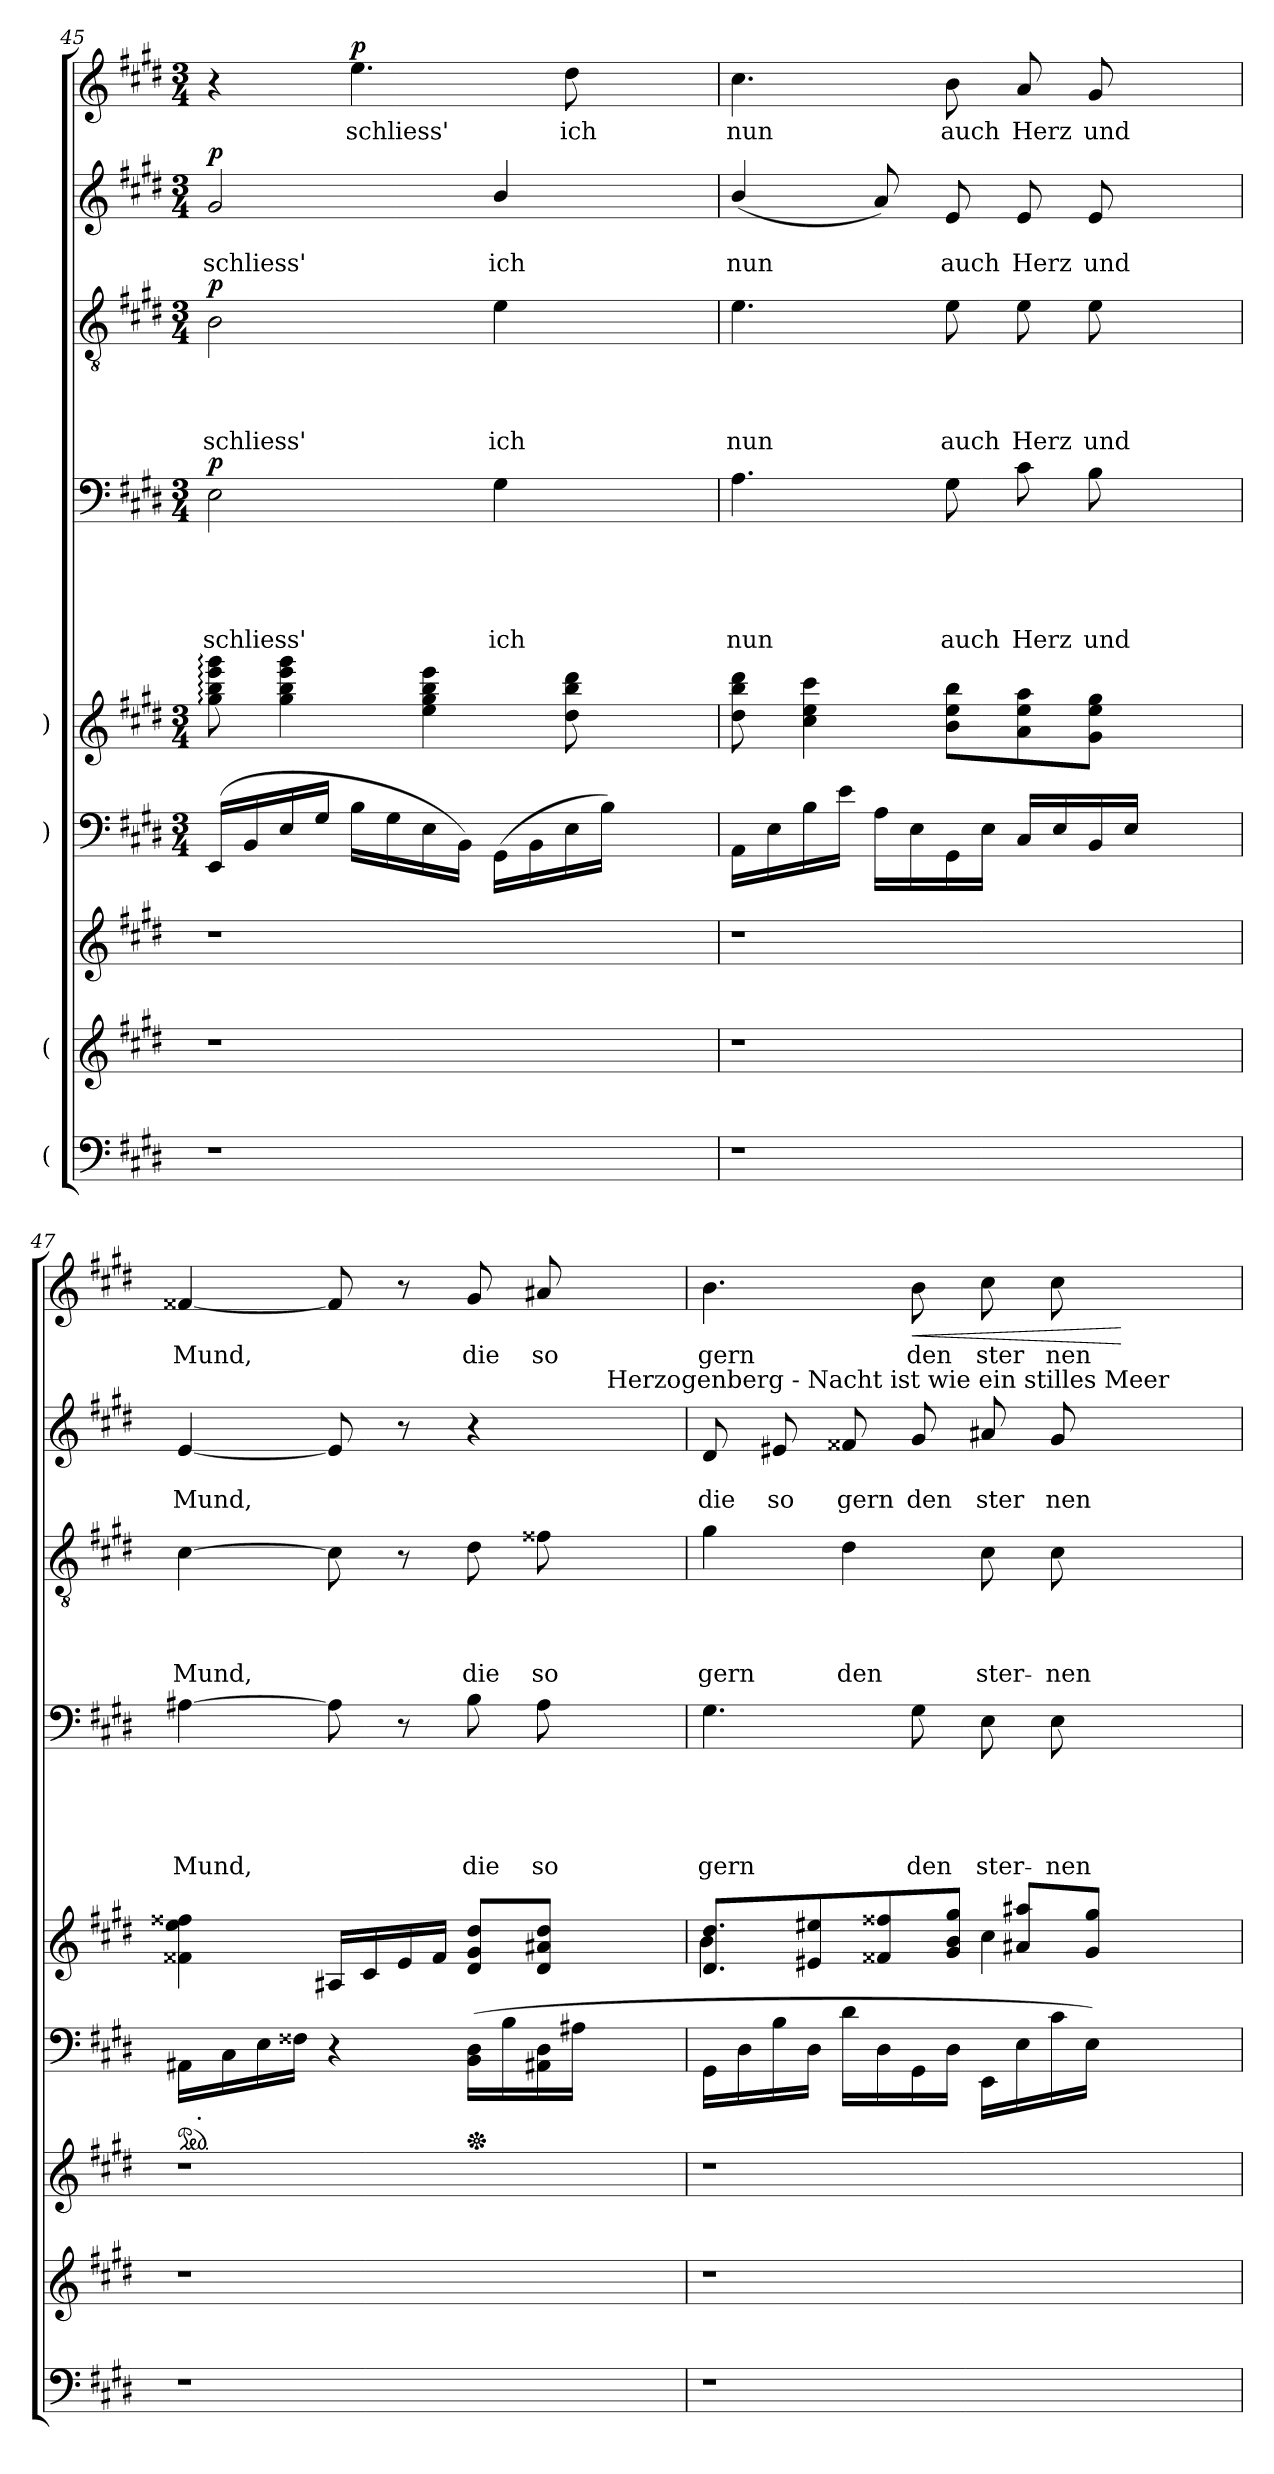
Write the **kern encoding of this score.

**kern	**kern	**kern	**kern	**kern	**kern	**text	**text	**text	**text	**text	**dynam	**kern	**text	**text	**text	**text	**dynam	**kern	**text	**text	**dynam	**kern	**text	**dynam
*part9	*part8	*part7	*part6	*part5	*part4	*part4	*part4	*part4	*part4	*part4	*part4	*part3	*part3	*part3	*part3	*part3	*part3	*part2	*part2	*part2	*part2	*part1	*part1	*part1
*staff9	*staff8	*staff7	*staff6	*staff5	*staff4	*staff4	*staff4	*staff4	*staff4	*staff4	*staff4	*staff3	*staff3	*staff3	*staff3	*staff3	*staff3	*staff2	*staff2	*staff2	*staff2	*staff1	*staff1	*staff1
*I"(	*I"(	*	*I")	*I")	*	*	*	*	*	*	*	*	*	*	*	*	*	*	*	*	*	*	*	*
*clefF4	*clefG2	*clefG2	*clefF4	*clefG2	*clefF4	*	*	*	*	*	*	*clefGv2	*	*	*	*	*	*clefG2	*	*	*	*clefG2	*	*
*k[f#c#g#d#]	*k[f#c#g#d#]	*k[f#c#g#d#]	*k[f#c#g#d#]	*k[f#c#g#d#]	*k[f#c#g#d#]	*	*	*	*	*	*	*k[f#c#g#d#]	*	*	*	*	*	*k[f#c#g#d#]	*	*	*	*k[f#c#g#d#]	*	*
*E:	*E:	*E:	*E:	*E:	*E:	*	*	*	*	*	*	*E:	*	*	*	*	*	*E:	*	*	*	*E:	*	*
*	*	*	*M3/4	*M3/4	*M3/4	*	*	*	*	*	*	*M3/4	*	*	*	*	*	*M3/4	*	*	*	*M3/4	*	*
=45	=45	=45	=45	=45	=45	=45	=45	=45	=45	=45	=45	=45	=45	=45	=45	=45	=45	=45	=45	=45	=45	=45	=45	=45
!	!	!	!	!	!	!	!	!	!	!LO:LY:b	!LO:DY:a	!	!	!	!	!LO:LY:b	!LO:DY:a	!	!	!LO:LY:b	!LO:DY:a	!	!	!
1r	1r	1r	(>16EE/LL	8gg#\: 8bb\: 8eee\: 8ggg#\:	2E\	.	.	.	.	schliess'	p	2B\	.	.	.	schliess'	p	2g#/	.	schliess'	p	4r	.	.
.	.	.	16BB/	.	.	.	.	.	.	.	.	.	.	.	.	.	.	.	.	.	.	.	.	.
.	.	.	16E/	4gg#\ 4bb\ 4eee\ 4ggg#\	.	.	.	.	.	.	.	.	.	.	.	.	.	.	.	.	.	.	.	.
.	.	.	16G#/JJ	.	.	.	.	.	.	.	.	.	.	.	.	.	.	.	.	.	.	.	.	.
!	!	!	!	!	!	!	!	!	!	!	!	!	!	!	!	!	!	!	!	!	!	!	!LO:LY:b	!LO:DY:a
.	.	.	16B\LL	.	.	.	.	.	.	.	.	.	.	.	.	.	.	.	.	.	.	4.ee\	schliess'	p
.	.	.	16G#\	.	.	.	.	.	.	.	.	.	.	.	.	.	.	.	.	.	.	.	.	.
.	.	.	16E\	4ee\ 4gg#\ 4bb\ 4eee\	.	.	.	.	.	.	.	.	.	.	.	.	.	.	.	.	.	.	.	.
.	.	.	16BB\JJ)	.	.	.	.	.	.	.	.	.	.	.	.	.	.	.	.	.	.	.	.	.
!	!	!	!	!	!	!	!	!	!	!LO:LY:b	!	!	!	!	!	!LO:LY:b	!	!	!	!LO:LY:b	!	!	!	!
.	.	.	(>16GG#\LL	.	4G#\	.	.	.	.	ich	.	4e\	.	.	.	ich	.	4b/	.	ich	.	.	.	.
.	.	.	16BB\	.	.	.	.	.	.	.	.	.	.	.	.	.	.	.	.	.	.	.	.	.
!	!	!	!	!	!	!	!	!	!	!	!	!	!	!	!	!	!	!	!	!	!	!	!LO:LY:b	!
.	.	.	16E\	8dd#\ 8bb\ 8ddd#\	.	.	.	.	.	.	.	.	.	.	.	.	.	.	.	.	.	8dd#\	ich	.
.	.	.	16B\JJ)	.	.	.	.	.	.	.	.	.	.	.	.	.	.	.	.	.	.	.	.	.
.	.	.	4ryy	4ryy	4ryy	.	.	.	.	.	.	4ryy	.	.	.	.	.	4ryy	.	.	.	4ryy	.	.
!!LO:PB:g=z
=46	=46	=46	=46	=46	=46	=46	=46	=46	=46	=46	=46	=46	=46	=46	=46	=46	=46	=46	=46	=46	=46	=46	=46	=46
!	!	!	!	!	!	!	!	!	!	!LO:LY:b	!	!	!	!	!	!LO:LY:b	!	!	!	!LO:LY:b	!	!	!LO:LY:b	!
1r	1r	1r	16AA\LL	8dd#\ 8bb\ 8ddd#\	4.A\	.	.	.	.	nun	.	4.e\	.	.	.	nun	.	(<4b/	.	nun	.	4.cc#\	nun	.
.	.	.	16E\	.	.	.	.	.	.	.	.	.	.	.	.	.	.	.	.	.	.	.	.	.
.	.	.	16B\	4cc#\ 4ee\ 4ccc#\	.	.	.	.	.	.	.	.	.	.	.	.	.	.	.	.	.	.	.	.
.	.	.	16e\JJ	.	.	.	.	.	.	.	.	.	.	.	.	.	.	.	.	.	.	.	.	.
.	.	.	16A\LL	.	.	.	.	.	.	.	.	.	.	.	.	.	.	8a/)	.	.	.	.	.	.
.	.	.	16E\	.	.	.	.	.	.	.	.	.	.	.	.	.	.	.	.	.	.	.	.	.
!	!	!	!	!	!	!	!	!	!	!LO:LY:b	!	!	!	!	!	!LO:LY:b	!	!	!	!LO:LY:b	!	!	!LO:LY:b	!
.	.	.	16GG#\	8b\ 8ee\ 8bb\L	8G#\	.	.	.	.	auch	.	8e\	.	.	.	auch	.	8e/	.	auch	.	8b\	auch	.
.	.	.	16E\JJ	.	.	.	.	.	.	.	.	.	.	.	.	.	.	.	.	.	.	.	.	.
!	!	!	!	!	!	!	!	!	!	!LO:LY:b	!	!	!	!	!	!LO:LY:b	!	!	!	!LO:LY:b	!	!	!LO:LY:b	!
.	.	.	16C#/LL	8a\ 8ee\ 8aa\	8c#\	.	.	.	.	Herz	.	8e\	.	.	.	Herz	.	8e/	.	Herz	.	8a/	Herz	.
.	.	.	16E/	.	.	.	.	.	.	.	.	.	.	.	.	.	.	.	.	.	.	.	.	.
!	!	!	!	!	!	!	!	!	!	!LO:LY:b	!	!	!	!	!	!LO:LY:b	!	!	!	!LO:LY:b	!	!	!LO:LY:b	!
.	.	.	16BB/	8g#\ 8ee\ 8gg#\J	8B\	.	.	.	.	und	.	8e\	.	.	.	und	.	8e/	.	und	.	8g#/	und	.
.	.	.	16E/JJ	.	.	.	.	.	.	.	.	.	.	.	.	.	.	.	.	.	.	.	.	.
.	.	.	4ryy	4ryy	4ryy	.	.	.	.	.	.	4ryy	.	.	.	.	.	4ryy	.	.	.	4ryy	.	.
=47	=47	=47	=47	=47	=47	=47	=47	=47	=47	=47	=47	=47	=47	=47	=47	=47	=47	=47	=47	=47	=47	=47	=47	=47
*	*	*	*ped	*	*	*	*	*	*	*	*	*	*	*	*	*	*	*	*	*	*	*	*	*
!	!	!	!	!	!	!	!	!	!	!LO:LY:b	!	!	!	!	!	!LO:LY:b	!	!	!	!LO:LY:b	!	!	!LO:LY:b	!
*	*	*	*^	*	*	*	*	*	*	*	*	*	*	*	*	*	*	*	*	*	*	*	*	*
1r	1r	1r	16AA#X\LL	48ryy	4f##X\ 4ee\ 4ff##X\	[>4A#X\	.	.	.	.	Mund,	.	[>4c#\	.	.	.	Mund,	.	[<4e/	.	Mund,	.	[<4f##X/	Mund,	.
!	!	!	!	!LO:TX:b:t=.	!	!	!	!	!	!	!	!	!	!	!	!	!	!	!	!	!	!	!	!	!
.	.	.	.	3%2ryy	.	.	.	.	.	.	.	.	.	.	.	.	.	.	.	.	.	.	.	.	.
.	.	.	16C#\	.	.	.	.	.	.	.	.	.	.	.	.	.	.	.	.	.	.	.	.	.	.
.	.	.	16E\	.	.	.	.	.	.	.	.	.	.	.	.	.	.	.	.	.	.	.	.	.	.
.	.	.	16F##X\JJ	.	.	.	.	.	.	.	.	.	.	.	.	.	.	.	.	.	.	.	.	.	.
.	.	.	4r	.	16A#X/LL	8A#\]	.	.	.	.	.	.	8c#\]	.	.	.	.	.	8e/]	.	.	.	8f##/]	.	.
.	.	.	.	.	16c#/	.	.	.	.	.	.	.	.	.	.	.	.	.	.	.	.	.	.	.	.
.	.	.	.	.	16e/	8r	.	.	.	.	.	.	8r	.	.	.	.	.	8r	.	.	.	8r	.	.
.	.	.	.	.	16f##/JJ	.	.	.	.	.	.	.	.	.	.	.	.	.	.	.	.	.	.	.	.
*	*	*	*Xped	*	*	*	*	*	*	*	*	*	*	*	*	*	*	*	*	*	*	*	*	*	*
!	!	!	!	!	!	!	!	!	!	!	!LO:LY:b	!	!	!	!	!	!LO:LY:b	!	!	!	!	!	!	!LO:LY:b	!
.	.	.	(>16BB\ 16D#\LL	.	8d#/ 8g#/ 8dd#/L	8B\	.	.	.	.	die	.	8d#\	.	.	.	die	.	4r	.	.	.	8g#/	die	.
.	.	.	16B\	.	.	.	.	.	.	.	.	.	.	.	.	.	.	.	.	.	.	.	.	.	.
!	!	!	!	!	!	!	!	!	!	!	!LO:LY:b	!	!	!	!	!	!LO:LY:b	!	!	!	!	!	!	!LO:LY:b	!
.	.	.	16AA#X\ 16D#\	.	8d#/ 8a#X/ 8dd#/J	8A#\	.	.	.	.	so	.	8f##X\	.	.	.	so	.	.	.	.	.	8a#X/	so	.
.	.	.	16A#X\JJ	6...ryy	.	.	.	.	.	.	.	.	.	.	.	.	.	.	.	.	.	.	.	.	.
!	!	!	!	!	!	!	!	!	!	!	!	!	!	!	!	!	!	!	!LO:TX:a:t=Herzogenberg - Nacht ist wie ein stilles Meer	!	!	!	!	!	!
.	.	.	4ryy	.	4ryy	4ryy	.	.	.	.	.	.	4ryy	.	.	.	.	.	4ryy	.	.	.	4ryy	.	.
=48	=48	=48	=48	=48	=48	=48	=48	=48	=48	=48	=48	=48	=48	=48	=48	=48	=48	=48	=48	=48	=48	=48	=48	=48	=48
*	*	*	*	*	*^	*	*	*	*	*	*	*	*	*	*	*	*	*	*	*	*	*	*	*	*
!	!	!	!	!	!	!	!	!	!	!	!	!LO:LY:b	!	!	!	!	!	!LO:LY:b	!	!	!	!LO:LY:b	!	!	!LO:LY:b	!
*	*	*	*v	*v	*	*	*	*	*	*	*	*	*	*	*	*	*	*	*	*	*	*	*	*	*	*
1r	1r	1r	16GG#\LL	8.d#/ 8.dd#/L	4b\	4.G#\	.	.	.	.	gern	.	4g#\	.	.	.	gern	.	8d#/	.	die	.	4.b\	gern	.
.	.	.	16D#\	.	.	.	.	.	.	.	.	.	.	.	.	.	.	.	.	.	.	.	.	.	.
!	!	!	!	!	!	!	!	!	!	!	!	!	!	!	!	!	!	!	!	!	!LO:LY:b	!	!	!	!
.	.	.	16B\	.	.	.	.	.	.	.	.	.	.	.	.	.	.	.	8e#X/	.	so	.	.	.	.
.	.	.	16D#\JJ	8e#X/ 8ee#X/	.	.	.	.	.	.	.	.	.	.	.	.	.	.	.	.	.	.	.	.	.
!	!	!	!	!	!	!	!	!	!	!	!	!	!	!	!	!	!LO:LY:b	!	!	!	!LO:LY:b	!	!	!	!
.	.	.	16d#\LL	.	4ryy	.	.	.	.	.	.	.	4d#\	.	.	.	den	.	8f##X/	.	gern	.	.	.	.
.	.	.	16D#\	8f##X/ 8ff##X/	.	.	.	.	.	.	.	.	.	.	.	.	.	.	.	.	.	.	.	.	.
!	!	!	!	!	!	!	!	!	!	!	!LO:LY:b	!	!	!	!	!	!	!	!	!	!LO:LY:b	!	!	!LO:LY:b	!LO:HP:b
.	.	.	16GG#\	.	.	8G#\	.	.	.	.	den	.	.	.	.	.	.	.	8g#/	.	den	.	8b\	den	<
.	.	.	16D#\JJ	8g#/ 8b/ 8gg#/J	.	.	.	.	.	.	.	.	.	.	.	.	.	.	.	.	.	.	.	.	.
!	!	!	!	!	!	!	!	!	!	!	!LO:LY:b	!	!	!	!	!	!LO:LY:b	!	!	!	!LO:LY:b	!	!	!LO:LY:b	!
.	.	.	16EE\LL	.	4cc#\	8E\	.	.	.	.	ster-	.	8c#\	.	.	.	ster-	.	8a#X/	.	ster	.	8cc#\	ster	.
.	.	.	16E\	8a#X/ 8aa#X/L	.	.	.	.	.	.	.	.	.	.	.	.	.	.	.	.	.	.	.	.	.
!	!	!	!	!	!	!	!	!	!	!	!LO:LY:b	!	!	!	!	!	!LO:LY:b	!	!	!	!LO:LY:b	!	!	!LO:LY:b	!
.	.	.	16c#\	.	.	8E\	.	.	.	.	-nen	.	8c#\	.	.	.	-nen	.	8g#/	.	nen	.	8cc#\	nen	.
.	.	.	16E\JJ)	8g#/ 8gg#/J	.	.	.	.	.	.	.	.	.	.	.	.	.	.	.	.	.	.	.	.	.
.	.	.	4ryy	.	8.ryy	4ryy	.	.	.	.	.	.	4ryy	.	.	.	.	.	4ryy	.	.	.	4ryy	.	[
.	.	.	.	8.ryy	.	.	.	.	.	.	.	.	.	.	.	.	.	.	.	.	.	.	.	.	.
.	.	.	.	.	16ryy	.	.	.	.	.	.	.	.	.	.	.	.	.	.	.	.	.	.	.	.
*	*	*	*	*v	*v	*	*	*	*	*	*	*	*	*	*	*	*	*	*	*	*	*	*	*	*
=	=	=	=	=	=	=	=	=	=	=	=	=	=	=	=	=	=	=	=	=	=	=	=	=
*-	*-	*-	*-	*-	*-	*-	*-	*-	*-	*-	*-	*-	*-	*-	*-	*-	*-	*-	*-	*-	*-	*-	*-	*-
